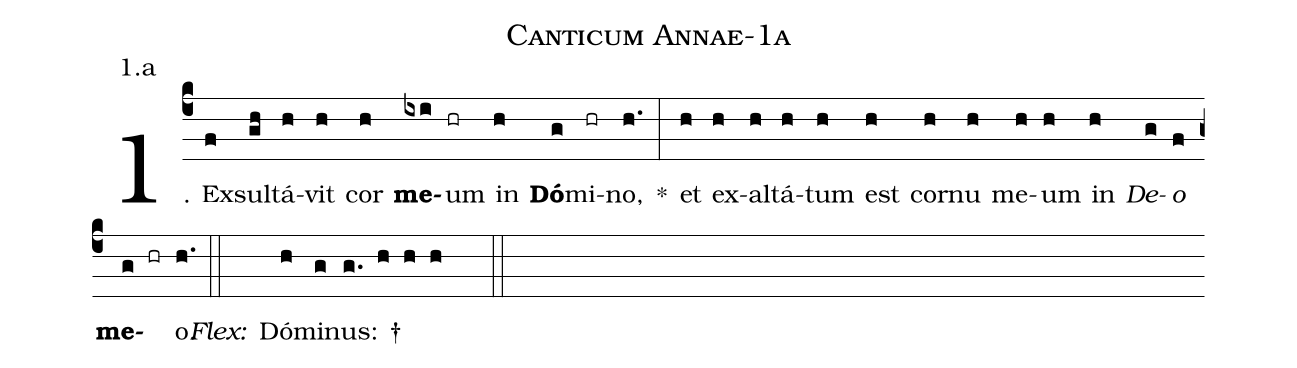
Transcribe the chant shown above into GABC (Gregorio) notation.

name: Canticum Annae-1a;
annotation: 1.a;
%%
(c4)1. Ex(f)sul(gh)tá(h)vit(h) cor(h) <b>me</b>(ixi)um(hr) in(h) <b>Dó</b>(g)mi(hr)no,(h.) *(:) et(h) ex(h)al(h)tá(h)tum(h) est(h) cor(h)nu(h) me(h)um(h) in(h) <i>De</i>(g)<i>o</i>(f) <b>me</b>(g hr)o.(h.) (::)
<i>Flex:</i>()  Dó(h)mi(g)nus: †(g. h h h  ::)
